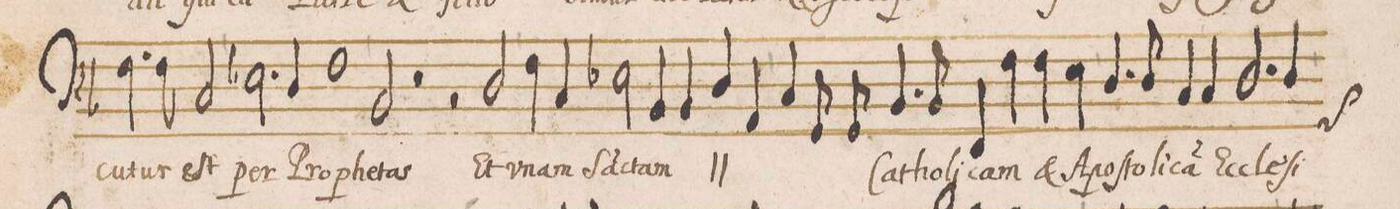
**kern	**text
*I"BASVS	*
*clefF4	*
*k[b-]	*
*met(C|)	*
*M2/1	*
4.F\	-cu-
8F\	-tus
2C/	eſt
=153-	=153-
2.E-X\	per
4D/	Pro-
1F\	-phe-
=154-	=154-
2BB-/	-tas
2r	.
2r	.
2D/	Et
=155-	=155-
4F\	u-
4C/	-nam
2E-X\	Sa(n)-
4BB-/	-ctam
*	*ij
4BB-/	Et
4D/	u-
4AA/	-nam
=156-	=156-
4C/	San-
8GG/	-ctam
*	*Xij
8GG/	Ca-
4.BB-/	-tho-
8BB-/	-li-
4FF/	-cam
4F\	et
4F\	A-
4E-X\	-po-
=157-	=157-
4.D/	-ſto-
8D/	-li-
4C/	-ca(m)
4C/	Ec-
2.D/	-cle-
4D/	-ſi-
*-	*-
